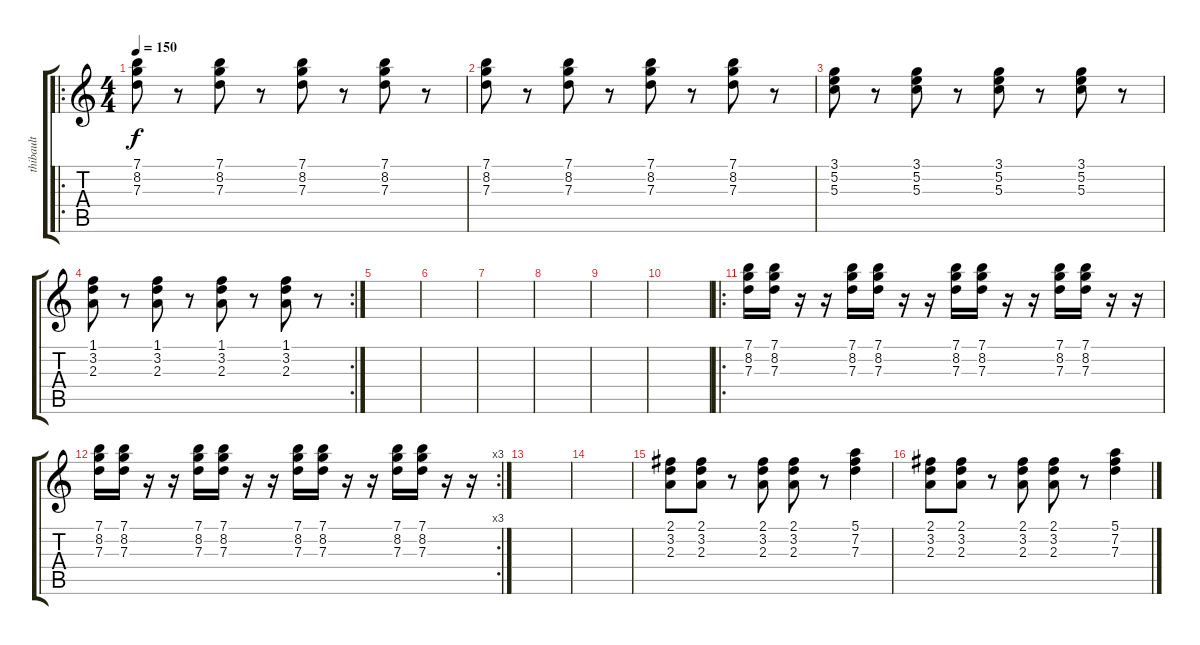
\track ("thibault" "thibault") {instrument electricguitarclean}
\staff {score tabs}
\tuning (E4 B3 G3 D3 A2 E2) {hide}
\ro
\ts (4 4)
\tempo 150
\clef g2
\ks c
(7.1 8.2 7.3).8{dy f} r.8 (7.1 8.2 7.3).8 r.8 (7.1 8.2 7.3).8 r.8 (7.1 8.2 7.3).8 r.8 |
(7.1 8.2 7.3).8 r.8 (7.1 8.2 7.3).8 r.8 (7.1 8.2 7.3).8 r.8 (7.1 8.2 7.3).8 r.8 |
(3.1 5.2 5.3).8 r.8 (3.1 5.2 5.3).8 r.8 (3.1 5.2 5.3).8 r.8 (3.1 5.2 5.3).8 r.8 |
\rc 2
(1.1 3.2 2.3).8 r.8 (1.1 3.2 2.3).8 r.8 (1.1 3.2 2.3).8 r.8 (1.1 3.2 2.3).8 r.8 |
|
|
|
|
|
|
\ro
(7.1 8.2 7.3).16 (7.1 8.2 7.3).16 r.16 r.16 (7.1 8.2 7.3).16 (7.1 8.2 7.3).16 r.16 r.16 (7.1 8.2 7.3).16 (7.1 8.2 7.3).16 r.16 r.16 (7.1 8.2 7.3).16 (7.1 8.2 7.3).16 r.16 r.16 |
\rc 3
(7.1 8.2 7.3).16 (7.1 8.2 7.3).16 r.16 r.16 (7.1 8.2 7.3).16 (7.1 8.2 7.3).16 r.16 r.16 (7.1 8.2 7.3).16 (7.1 8.2 7.3).16 r.16 r.16 (7.1 8.2 7.3).16 (7.1 8.2 7.3).16 r.16 r.16 |
|
|
(2.1 3.2 2.3).8 (2.1 3.2 2.3).8 r.8 (2.1 3.2 2.3).8 (2.1 3.2 2.3).8 r.8 (5.1 7.2 7.3).4 |
(2.1 3.2 2.3).8 (2.1 3.2 2.3).8 r.8 (2.1 3.2 2.3).8 (2.1 3.2 2.3).8 r.8 (5.1 7.2 7.3).4
